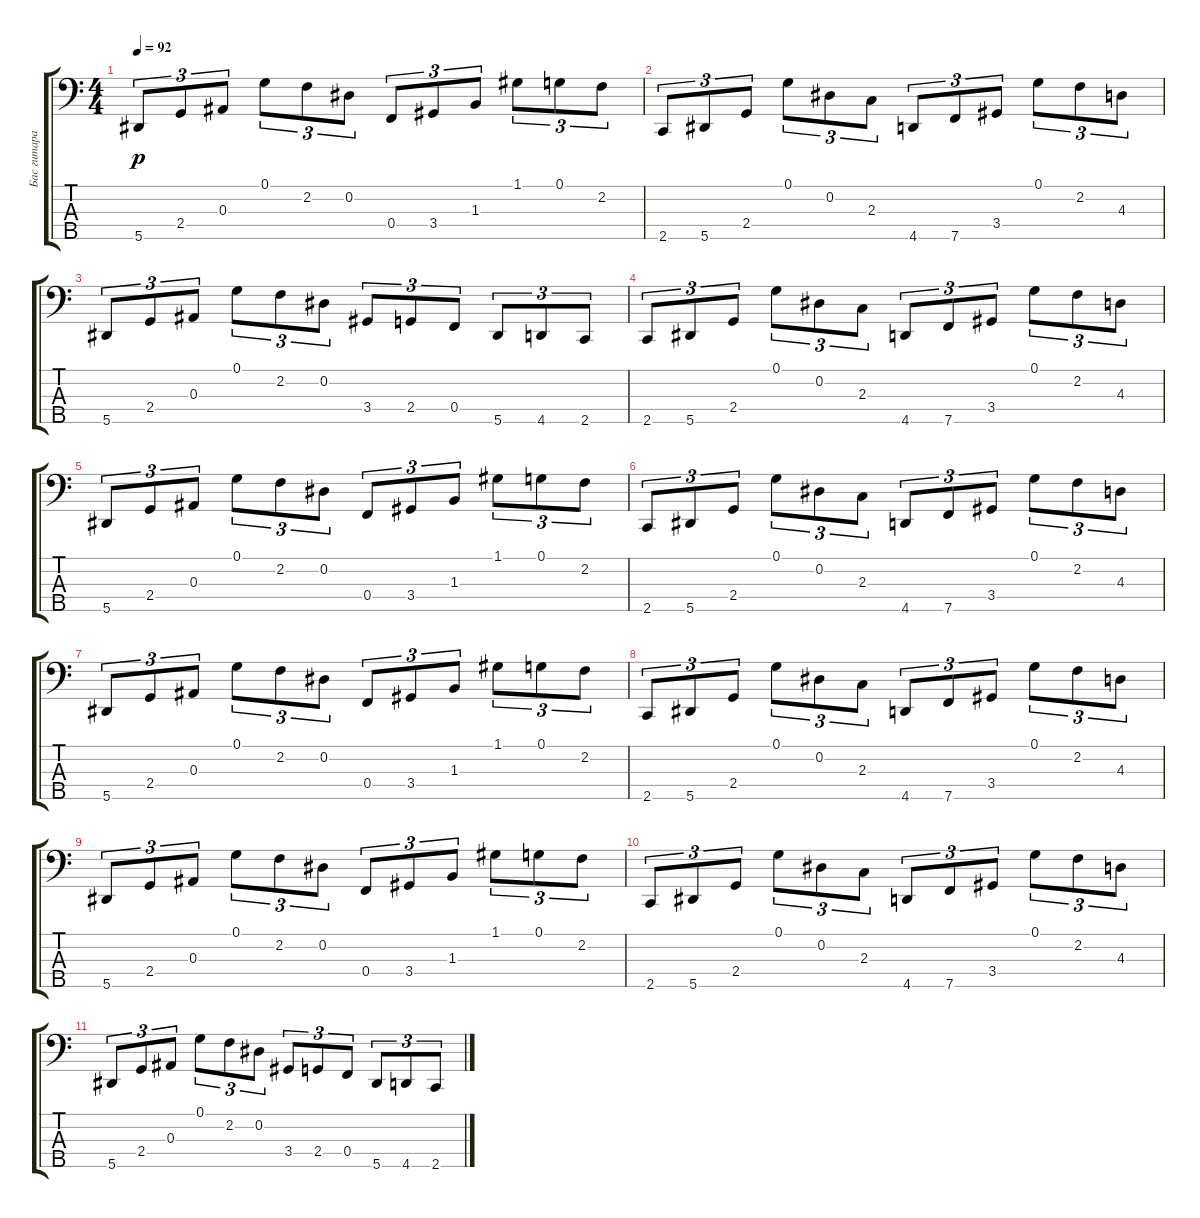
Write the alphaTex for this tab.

\track ("Бас гитара" "Бас гитара") {instrument electricbasspick}
\staff {score tabs}
\tuning (G2 Eb2 Bb1 F1 Bb0) {hide}
\ts (4 4)
\tempo 92
\clef f4
\ks c
5.5.8{tu (3 2) dy p} 2.4.8{tu (3 2)} 0.3.8{tu (3 2)} 0.1.8{tu (3 2)} 2.2.8{tu (3 2)} 0.2.8{tu (3 2)} 0.4.8{tu (3 2)} 3.4.8{tu (3 2)} 1.3.8{tu (3 2)} 1.1.8{tu (3 2)} 0.1.8{tu (3 2)} 2.2.8{tu (3 2)} |
2.5.8{tu (3 2)} 5.5.8{tu (3 2)} 2.4.8{tu (3 2)} 0.1.8{tu (3 2)} 0.2.8{tu (3 2)} 2.3.8{tu (3 2)} 4.5.8{tu (3 2)} 7.5.8{tu (3 2)} 3.4.8{tu (3 2)} 0.1.8{tu (3 2)} 2.2.8{tu (3 2)} 4.3.8{tu (3 2)} |
5.5.8{tu (3 2)} 2.4.8{tu (3 2)} 0.3.8{tu (3 2)} 0.1.8{tu (3 2)} 2.2.8{tu (3 2)} 0.2.8{tu (3 2)} 3.4.8{tu (3 2)} 2.4.8{tu (3 2)} 0.4.8{tu (3 2)} 5.5.8{tu (3 2)} 4.5.8{tu (3 2)} 2.5.8{tu (3 2)} |
2.5.8{tu (3 2)} 5.5.8{tu (3 2)} 2.4.8{tu (3 2)} 0.1.8{tu (3 2)} 0.2.8{tu (3 2)} 2.3.8{tu (3 2)} 4.5.8{tu (3 2)} 7.5.8{tu (3 2)} 3.4.8{tu (3 2)} 0.1.8{tu (3 2)} 2.2.8{tu (3 2)} 4.3.8{tu (3 2)} |
5.5.8{tu (3 2)} 2.4.8{tu (3 2)} 0.3.8{tu (3 2)} 0.1.8{tu (3 2)} 2.2.8{tu (3 2)} 0.2.8{tu (3 2)} 0.4.8{tu (3 2)} 3.4.8{tu (3 2)} 1.3.8{tu (3 2)} 1.1.8{tu (3 2)} 0.1.8{tu (3 2)} 2.2.8{tu (3 2)} |
2.5.8{tu (3 2)} 5.5.8{tu (3 2)} 2.4.8{tu (3 2)} 0.1.8{tu (3 2)} 0.2.8{tu (3 2)} 2.3.8{tu (3 2)} 4.5.8{tu (3 2)} 7.5.8{tu (3 2)} 3.4.8{tu (3 2)} 0.1.8{tu (3 2)} 2.2.8{tu (3 2)} 4.3.8{tu (3 2)} |
5.5.8{tu (3 2)} 2.4.8{tu (3 2)} 0.3.8{tu (3 2)} 0.1.8{tu (3 2)} 2.2.8{tu (3 2)} 0.2.8{tu (3 2)} 0.4.8{tu (3 2)} 3.4.8{tu (3 2)} 1.3.8{tu (3 2)} 1.1.8{tu (3 2)} 0.1.8{tu (3 2)} 2.2.8{tu (3 2)} |
2.5.8{tu (3 2)} 5.5.8{tu (3 2)} 2.4.8{tu (3 2)} 0.1.8{tu (3 2)} 0.2.8{tu (3 2)} 2.3.8{tu (3 2)} 4.5.8{tu (3 2)} 7.5.8{tu (3 2)} 3.4.8{tu (3 2)} 0.1.8{tu (3 2)} 2.2.8{tu (3 2)} 4.3.8{tu (3 2)} |
5.5.8{tu (3 2)} 2.4.8{tu (3 2)} 0.3.8{tu (3 2)} 0.1.8{tu (3 2)} 2.2.8{tu (3 2)} 0.2.8{tu (3 2)} 0.4.8{tu (3 2)} 3.4.8{tu (3 2)} 1.3.8{tu (3 2)} 1.1.8{tu (3 2)} 0.1.8{tu (3 2)} 2.2.8{tu (3 2)} |
2.5.8{tu (3 2)} 5.5.8{tu (3 2)} 2.4.8{tu (3 2)} 0.1.8{tu (3 2)} 0.2.8{tu (3 2)} 2.3.8{tu (3 2)} 4.5.8{tu (3 2)} 7.5.8{tu (3 2)} 3.4.8{tu (3 2)} 0.1.8{tu (3 2)} 2.2.8{tu (3 2)} 4.3.8{tu (3 2)} |
5.5.8{tu (3 2)} 2.4.8{tu (3 2)} 0.3.8{tu (3 2)} 0.1.8{tu (3 2)} 2.2.8{tu (3 2)} 0.2.8{tu (3 2)} 3.4.8{tu (3 2)} 2.4.8{tu (3 2)} 0.4.8{tu (3 2)} 5.5.8{tu (3 2)} 4.5.8{tu (3 2)} 2.5.8{tu (3 2)}
